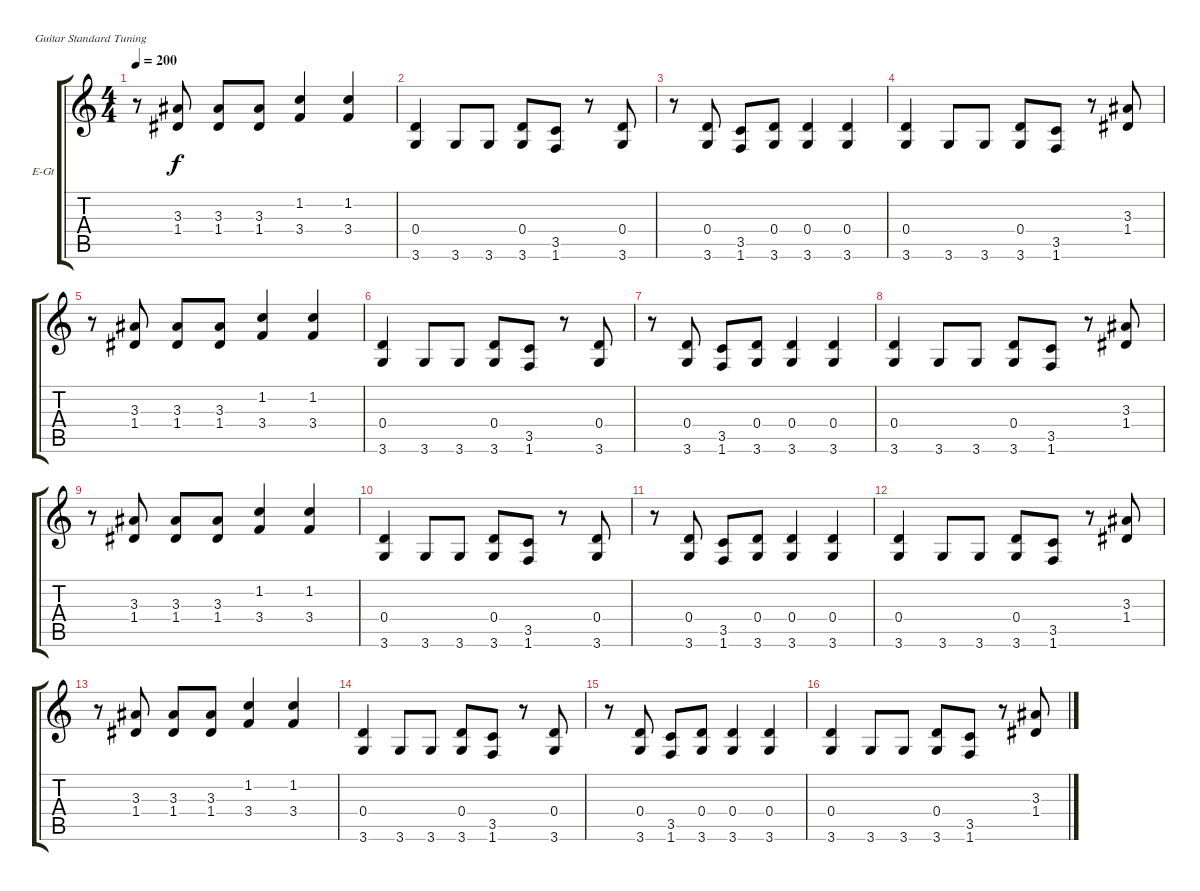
\bracketExtendMode groupsimilarinstruments
\firstSystemTrackNameOrientation horizontal
\otherSystemsTrackNameOrientation horizontal
\track ("Дисторшн" "E-Gt") {instrument distortionguitar}
\staff {score tabs}
\tuning (E4 B3 G3 D3 A2 E2)
\ts (4 4)
\tempo 200
\clef g2
\ks c
r.8{dy f} (3.3 1.4).8 (3.3 1.4).8 (3.3 1.4).8 (1.2 3.4).4 (1.2 3.4).4 |
(0.4 3.6).4 3.6.8 3.6.8 (0.4 3.6).8 (3.5 1.6).8 r.8 (0.4 3.6).8 |
r.8 (0.4 3.6).8 (3.5 1.6).8 (0.4 3.6).8 (0.4 3.6).4 (0.4 3.6).4 |
(0.4 3.6).4 3.6.8 3.6.8 (0.4 3.6).8 (3.5 1.6).8 r.8 (3.3 1.4).8 |
r.8 (3.3 1.4).8 (3.3 1.4).8 (3.3 1.4).8 (1.2 3.4).4 (1.2 3.4).4 |
(0.4 3.6).4 3.6.8 3.6.8 (0.4 3.6).8 (3.5 1.6).8 r.8 (0.4 3.6).8 |
r.8 (0.4 3.6).8 (3.5 1.6).8 (0.4 3.6).8 (0.4 3.6).4 (0.4 3.6).4 |
(0.4 3.6).4 3.6.8 3.6.8 (0.4 3.6).8 (3.5 1.6).8 r.8 (3.3 1.4).8 |
r.8 (3.3 1.4).8 (3.3 1.4).8 (3.3 1.4).8 (1.2 3.4).4 (1.2 3.4).4 |
(0.4 3.6).4 3.6.8 3.6.8 (0.4 3.6).8 (3.5 1.6).8 r.8 (0.4 3.6).8 |
r.8 (0.4 3.6).8 (3.5 1.6).8 (0.4 3.6).8 (0.4 3.6).4 (0.4 3.6).4 |
(0.4 3.6).4 3.6.8 3.6.8 (0.4 3.6).8 (3.5 1.6).8 r.8 (3.3 1.4).8 |
r.8 (3.3 1.4).8 (3.3 1.4).8 (3.3 1.4).8 (1.2 3.4).4 (1.2 3.4).4 |
(0.4 3.6).4 3.6.8 3.6.8 (0.4 3.6).8 (3.5 1.6).8 r.8 (0.4 3.6).8 |
r.8 (0.4 3.6).8 (3.5 1.6).8 (0.4 3.6).8 (0.4 3.6).4 (0.4 3.6).4 |
(0.4 3.6).4 3.6.8 3.6.8 (0.4 3.6).8 (3.5 1.6).8 r.8 (3.3 1.4).8
